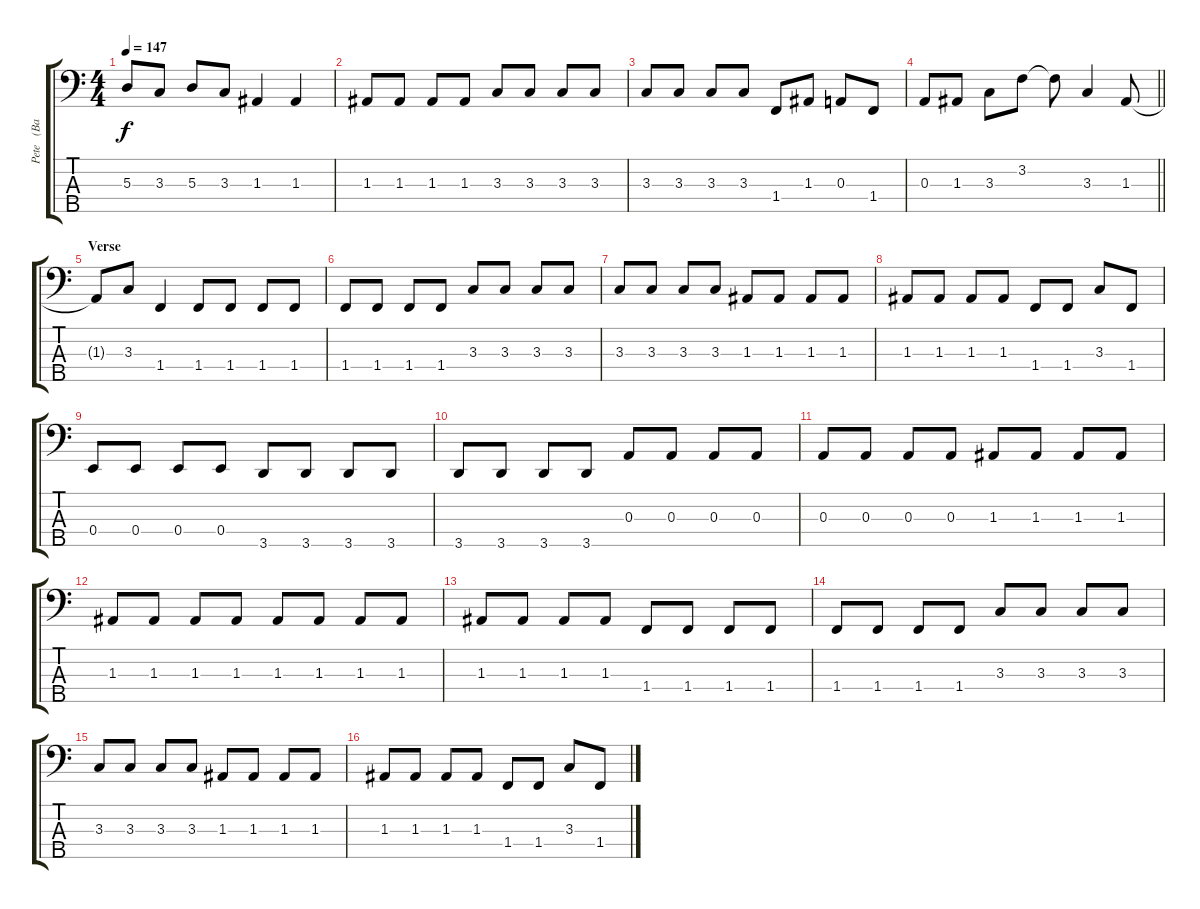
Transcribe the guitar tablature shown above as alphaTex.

\track ("Pete   (Bass)" "Pete   (Ba") {instrument electricbassfinger}
\staff {score tabs}
\tuning (G2 D2 A1 E1 B0) {hide}
\ts (4 4)
\tempo 147
\clef f4
\ks c
5.3.8{dy f} 3.3.8 5.3.8 3.3.8 1.3.4 1.3.4 |
1.3.8 1.3.8 1.3.8 1.3.8 3.3.8 3.3.8 3.3.8 3.3.8 |
3.3.8 3.3.8 3.3.8 3.3.8 1.4.8 1.3.8 0.3.8 1.4.8 |
\barLineRight lightlight
0.3.8 1.3.8 3.3.8 3.2.8 3.2{t}.8 3.3.4 1.3.8 |
\section ("" "Verse")
1.3{t}.8 3.3.8 1.4.4 1.4.8 1.4.8 1.4.8 1.4.8 |
1.4.8 1.4.8 1.4.8 1.4.8 3.3.8 3.3.8 3.3.8 3.3.8 |
3.3.8 3.3.8 3.3.8 3.3.8 1.3.8 1.3.8 1.3.8 1.3.8 |
1.3.8 1.3.8 1.3.8 1.3.8 1.4.8 1.4.8 3.3.8 1.4.8 |
0.4.8 0.4.8 0.4.8 0.4.8 3.5.8 3.5.8 3.5.8 3.5.8 |
3.5.8 3.5.8 3.5.8 3.5.8 0.3.8 0.3.8 0.3.8 0.3.8 |
0.3.8 0.3.8 0.3.8 0.3.8 1.3.8 1.3.8 1.3.8 1.3.8 |
1.3.8 1.3.8 1.3.8 1.3.8 1.3.8 1.3.8 1.3.8 1.3.8 |
1.3.8 1.3.8 1.3.8 1.3.8 1.4.8 1.4.8 1.4.8 1.4.8 |
1.4.8 1.4.8 1.4.8 1.4.8 3.3.8 3.3.8 3.3.8 3.3.8 |
3.3.8 3.3.8 3.3.8 3.3.8 1.3.8 1.3.8 1.3.8 1.3.8 |
1.3.8 1.3.8 1.3.8 1.3.8 1.4.8 1.4.8 3.3.8 1.4.8
